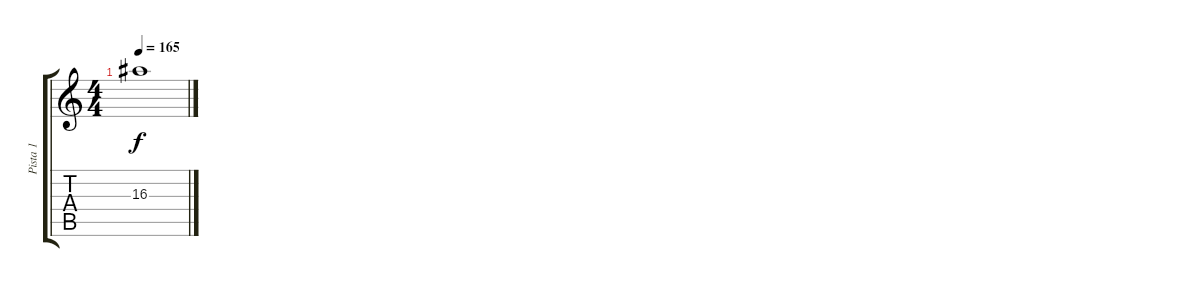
\track ("Pista 1" "Pista 1") {instrument distortionguitar}
\staff {score tabs}
\tuning (Eb4 Bb3 Gb3 Db3 Ab2 Eb2) {hide}
\ts (4 4)
\tempo 165
\clef g2
\ks c
16.3{t}.1{dy f}
